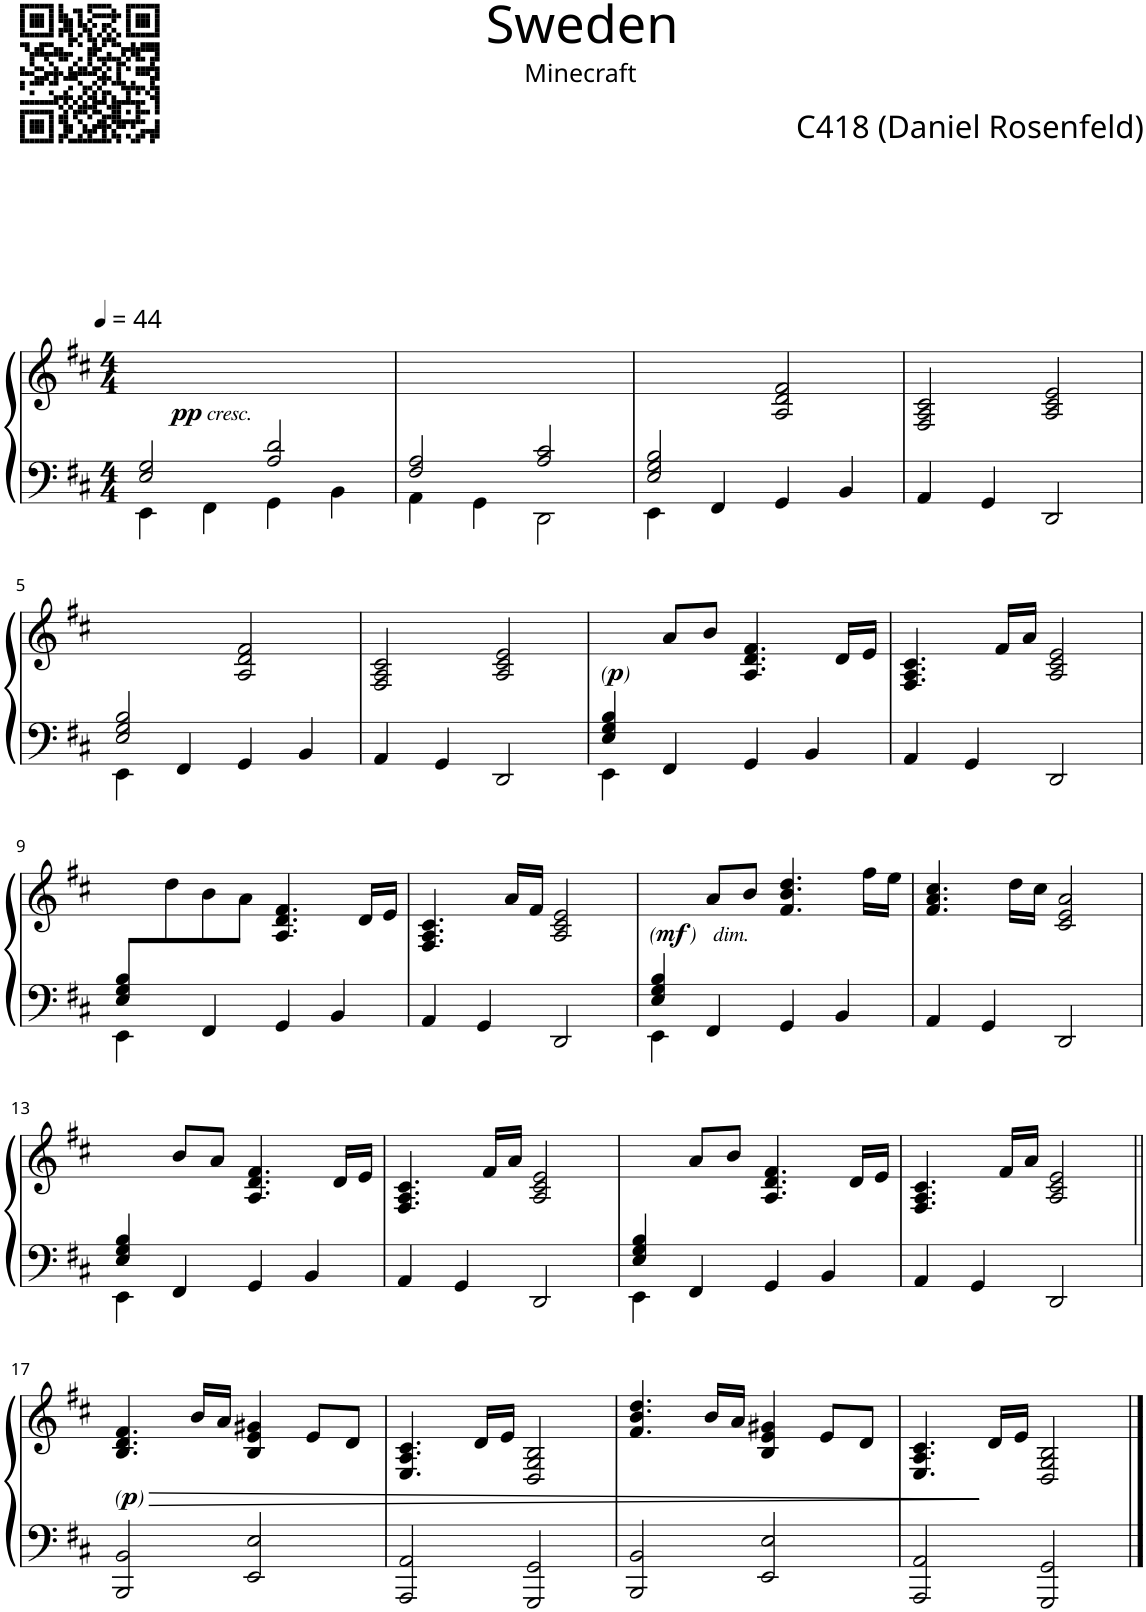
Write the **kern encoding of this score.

**kern	**kern	**dynam
*part1	*part1	*part1
*staff2	*staff1	*staff1/2
*I"Piano	*	*
*I'Pno	*	*
*clefF4	*clefG2	*
*k[f#c#]	*k[f#c#]	*
*M4/4	*M4/4	*
*MM44	*MM44	*
=1	=1	=1
*^	*	*
!	!	!	!LO:DY:b
!	!	!	!LO:DY:n=1:b
2E/ 2G/	4EE\	1ryy	pp other-dynamics
.	4FF#\	.	.
2A/ 2d/	4GG\	.	.
.	4BB\	.	.
=2	=2	=2	=2
2F#/ 2A/	4AA\	1ryy	.
.	4GG\	.	.
2A/ 2c#/	2DD\	.	.
=3	=3	=3	=3
2E/ 2G/ 2B/	4EE\	2ryy	.
.	4FF#/	.	.
2ryy	4GG/	2A/ 2d/ 2f#/	.
.	4BB/	.	.
*v	*v	*	*
=4	=4	=4
4AA/	2F#/ 2A/ 2c#/	.
4GG/	.	.
2DD/	2A/ 2c#/ 2e/	.
!!LO:LB:g=z
=5	=5	=5
*^	*	*
2E/ 2G/ 2B/	4EE\	2ryy	.
.	4FF#/	.	.
2ryy	4GG/	2A/ 2d/ 2f#/	.
.	4BB/	.	.
*v	*v	*	*
=6	=6	=6
4AA/	2F#/ 2A/ 2c#/	.
4GG/	.	.
2DD/	2A/ 2c#/ 2e/	.
=7	=7	=7
*^	*	*
!	!	!	!LO:DY:b
!	!	!	!LO:DY:n=1:b
!	!	!	!LO:DY:n=2:b
4E/ 4G/ 4B/	4EE\	4ryy	other-dynamics p other-dynamics
2.ryy	4FF#/	8a/L	.
.	.	8b/J	.
.	4GG/	4.A/ 4.d/ 4.f#/	.
.	4BB/	.	.
.	.	16d/LL	.
.	.	16e/JJ	.
*v	*v	*	*
=8	=8	=8
4AA/	4.F#/ 4.A/ 4.c#/	.
4GG/	.	.
.	16f#/LL	.
.	16a/JJ	.
2DD/	2A/ 2c#/ 2e/	.
!!LO:LB:g=z
=9	=9	=9
*^	*	*
8E/ 8G/ 8B/L	4EE\	8ryy	.
2..ryy	.	8dd\	.
.	4FF#/	8b\	.
.	.	8a\J	.
.	4GG/	4.A/ 4.d/ 4.f#/	.
.	4BB/	.	.
.	.	16d/LL	.
.	.	16e/JJ	.
*v	*v	*	*
=10	=10	=10
4AA/	4.F#/ 4.A/ 4.c#/	.
4GG/	.	.
.	16a/LL	.
.	16f#/JJ	.
2DD/	2A/ 2c#/ 2e/	.
=11	=11	=11
*^	*	*
!	!	!	!LO:DY:b
!	!	!	!LO:DY:n=1:b
!	!	!	!LO:DY:n=2:b
4E/ 4G/ 4B/	4EE\	4ryy	other-dynamics mf other-dynamics
!	!	!	!LO:DY:n=3:b
2.ryy	4FF#/	8a/L	other-dynamics
.	.	8b/J	.
.	4GG/	4.f#/ 4.b/ 4.dd/	.
.	4BB/	.	.
.	.	16ff#\LL	.
.	.	16ee\JJ	.
*v	*v	*	*
=12	=12	=12
4AA/	4.f#/ 4.a/ 4.cc#/	.
4GG/	.	.
.	16dd\LL	.
.	16cc#\JJ	.
2DD/	2c#/ 2e/ 2a/	.
!!LO:LB:g=z
=13	=13	=13
*^	*	*
4E/ 4G/ 4B/	4EE\	4ryy	.
2.ryy	4FF#/	8b/L	.
.	.	8a/J	.
.	4GG/	4.A/ 4.d/ 4.f#/	.
.	4BB/	.	.
.	.	16d/LL	.
.	.	16e/JJ	.
*v	*v	*	*
=14	=14	=14
4AA/	4.F#/ 4.A/ 4.c#/	.
4GG/	.	.
.	16f#/LL	.
.	16a/JJ	.
2DD/	2A/ 2c#/ 2e/	.
=15	=15	=15
*^	*	*
4E/ 4G/ 4B/	4EE\	4ryy	.
2.ryy	4FF#/	8a/L	.
.	.	8b/J	.
.	4GG/	4.A/ 4.d/ 4.f#/	.
.	4BB/	.	.
.	.	16d/LL	.
.	.	16e/JJ	.
*v	*v	*	*
=16	=16	=16
4AA/	4.F#/ 4.A/ 4.c#/	.
4GG/	.	.
.	16f#/LL	.
.	16a/JJ	.
2DD/	2A/ 2c#/ 2e/	.
!!LO:LB:g=z
=17||	=17||	=17||
!	!	!LO:HP:b
!	!	!LO:DY:n=1:b
!	!	!LO:DY:n=2:b
!	!	!LO:DY:n=3:b
2BBB/ 2BB/	4.B/ 4.d/ 4.f#/	> other-dynamics p other-dynamics
.	16b/LL	.
.	16a/JJ	.
2EE/ 2E/	4B/ 4e/ 4g#X/	.
.	8e/L	.
.	8d/J	.
=18	=18	=18
2AAA/ 2AA/	4.E/ 4.A/ 4.c#/	.
.	16d/LL	.
.	16e/JJ	.
2GGG/ 2GG/	2D/ 2G/ 2B/	.
=19	=19	=19
2BBB/ 2BB/	4.f#/ 4.b/ 4.dd/	.
.	16b/LL	.
.	16a/JJ	.
2EE/ 2E/	4B/ 4e/ 4g#X/	.
.	8e/L	.
.	8d/J	.
=20	=20	=20
2AAA/ 2AA/	4.E/ 4.A/ 4.c#/	.
.	16d/LL	.
.	16e/JJ	.
2GGG/ 2GG/	2D/ 2G/ 2B/	]
==	==	==
*-	*-	*-
